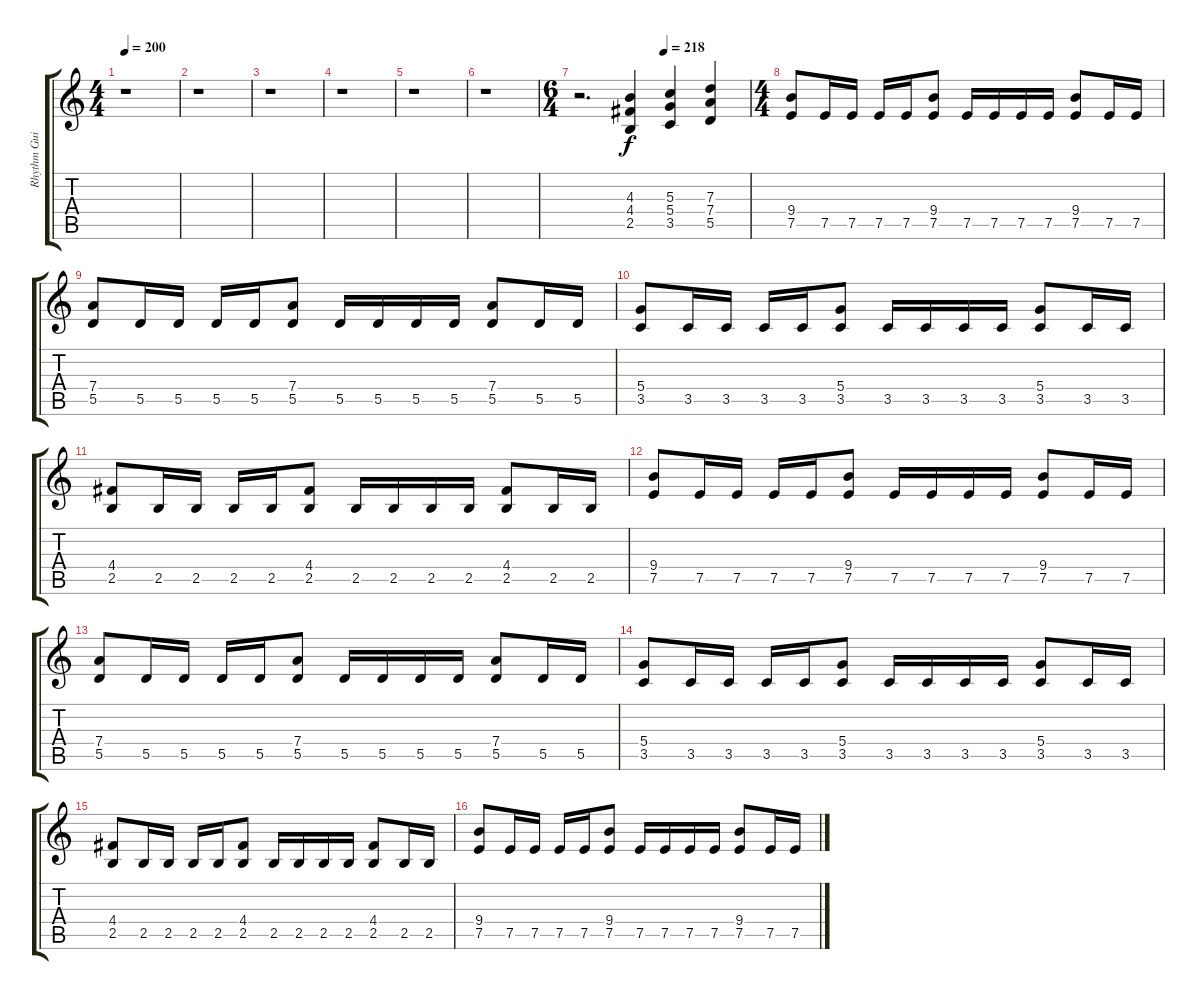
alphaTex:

\track ("Rhythm Guitar 1" "Rhythm Gui") {instrument distortionguitar}
\staff {score tabs}
\tuning (E4 B3 G3 D3 A2 E2) {hide}
\ts (4 4)
\tempo 200
\clef g2
\ks c
r.1{dy f} |
r.1 |
r.1 |
r.1 |
r.1 |
r.1 |
\ts (6 4)
\tempo (218 0.5)
r.2{d} (4.3 4.4 2.5).4 (5.3 5.4 3.5).4 (7.3 7.4 5.5).4 |
\ts (4 4)
\section ("" "")
(9.4 7.5).8 7.5.16 7.5.16 7.5.16 7.5.16 (9.4 7.5).8 7.5.16 7.5.16 7.5.16 7.5.16 (9.4 7.5).8 7.5.16 7.5.16 |
(7.4 5.5).8 5.5.16 5.5.16 5.5.16 5.5.16 (7.4 5.5).8 5.5.16 5.5.16 5.5.16 5.5.16 (7.4 5.5).8 5.5.16 5.5.16 |
(5.4 3.5).8 3.5.16 3.5.16 3.5.16 3.5.16 (5.4 3.5).8 3.5.16 3.5.16 3.5.16 3.5.16 (5.4 3.5).8 3.5.16 3.5.16 |
(4.4 2.5).8 2.5.16 2.5.16 2.5.16 2.5.16 (4.4 2.5).8 2.5.16 2.5.16 2.5.16 2.5.16 (4.4 2.5).8 2.5.16 2.5.16 |
(9.4 7.5).8 7.5.16 7.5.16 7.5.16 7.5.16 (9.4 7.5).8 7.5.16 7.5.16 7.5.16 7.5.16 (9.4 7.5).8 7.5.16 7.5.16 |
(7.4 5.5).8 5.5.16 5.5.16 5.5.16 5.5.16 (7.4 5.5).8 5.5.16 5.5.16 5.5.16 5.5.16 (7.4 5.5).8 5.5.16 5.5.16 |
(5.4 3.5).8 3.5.16 3.5.16 3.5.16 3.5.16 (5.4 3.5).8 3.5.16 3.5.16 3.5.16 3.5.16 (5.4 3.5).8 3.5.16 3.5.16 |
(4.4 2.5).8 2.5.16 2.5.16 2.5.16 2.5.16 (4.4 2.5).8 2.5.16 2.5.16 2.5.16 2.5.16 (4.4 2.5).8 2.5.16 2.5.16 |
(9.4 7.5).8 7.5.16 7.5.16 7.5.16 7.5.16 (9.4 7.5).8 7.5.16 7.5.16 7.5.16 7.5.16 (9.4 7.5).8 7.5.16 7.5.16
